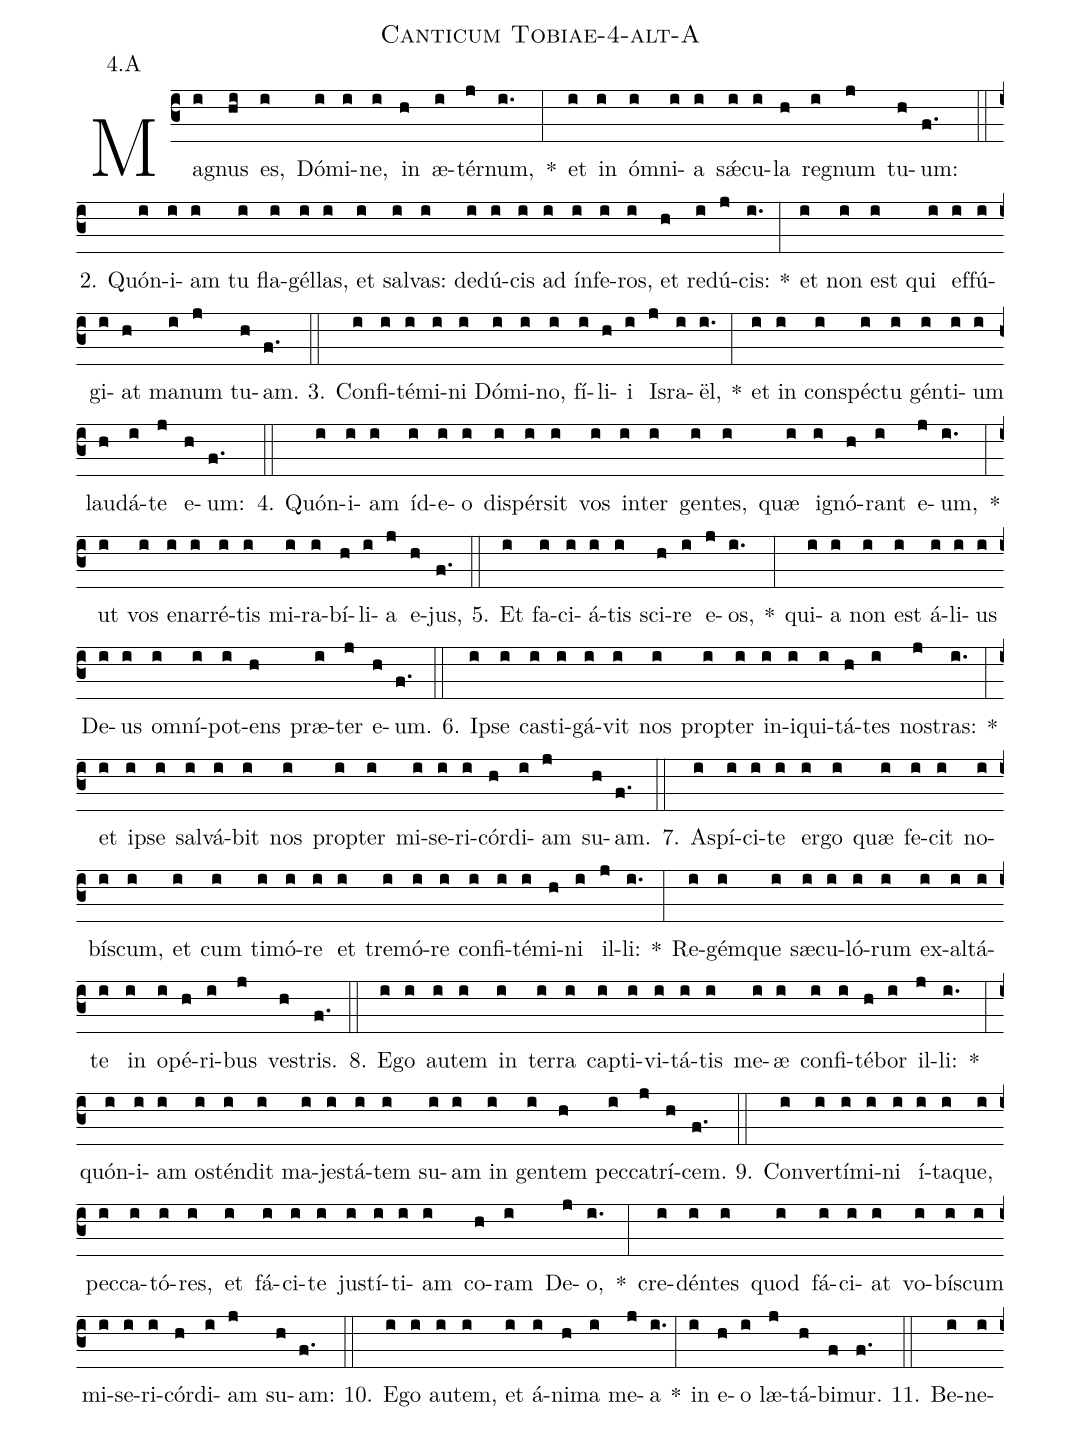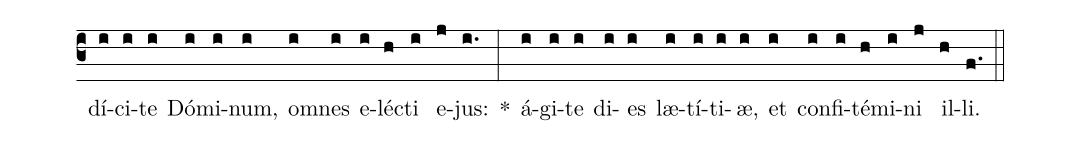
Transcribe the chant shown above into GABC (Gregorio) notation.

name: Canticum Tobiae-4-alt-A;
annotation: 4.A;
%%
(c3)Ma(i)gnus(hi) es,(i) Dó(i)mi(i)ne,(i) in(h) æ(i)tér(j)num,(i.) *(:) et(i) in(i) óm(i)ni(i)a(i) sǽ(i)cu(i)la(h) re(i)gnum(j) tu(h)um:(f.) (::)
2. Quón(i)i(i)am(i) tu(i) fla(i)gél(i)las,(i) et(i) sal(i)vas:(i) de(i)dú(i)cis(i) ad(i) ín(i)fe(i)ros,(i) et(h) re(i)dú(j)cis:(i.) *(:) et(i) non(i) est(i) qui(i) ef(i)fú(i)gi(i)at(h) ma(i)num(j) tu(h)am.(f.) (::)
3. Con(i)fi(i)té(i)mi(i)ni(i) Dó(i)mi(i)no,(i) fí(i)li(h)i(i) Is(j)ra(i)ël,(i.) *(:) et(i) in(i) con(i)spéc(i)tu(i) gén(i)ti(i)um(i) lau(h)dá(i)te(j) e(h)um:(f.) (::)
4. Quón(i)i(i)am(i) íd(i)e(i)o(i) di(i)spér(i)sit(i) vos(i) in(i)ter(i) gen(i)tes,(i) quæ(i) i(i)gnó(h)rant(i) e(j)um,(i.) *(:) ut(i) vos(i) e(i)nar(i)ré(i)tis(i) mi(i)ra(i)bí(h)li(i)a(j) e(h)jus,(f.) (::)
5. Et(i) fa(i)ci(i)á(i)tis(i) sci(h)re(i) e(j)os,(i.) *(:) qui(i)a(i) non(i) est(i) á(i)li(i)us(i) De(i)us(i) om(i)ní(i)pot(i)ens(h) præ(i)ter(j) e(h)um.(f.) (::)
6. Ip(i)se(i) cas(i)ti(i)gá(i)vit(i) nos(i) prop(i)ter(i) in(i)i(i)qui(i)tá(h)tes(i) nos(j)tras:(i.) *(:) et(i) ip(i)se(i) sal(i)vá(i)bit(i) nos(i) prop(i)ter(i) mi(i)se(i)ri(i)cór(h)di(i)am(j) su(h)am.(f.) (::)
7. A(i)spí(i)ci(i)te(i) er(i)go(i) quæ(i) fe(i)cit(i) no(i)bís(i)cum,(i) et(i) cum(i) ti(i)mó(i)re(i) et(i) tre(i)mó(i)re(i) con(i)fi(i)té(i)mi(h)ni(i) il(j)li:(i.) *(:) Re(i)gém(i)que(i) sæ(i)cu(i)ló(i)rum(i) ex(i)al(i)tá(i)te(i) in(i) o(i)pé(h)ri(i)bus(j) ves(h)tris.(f.) (::)
8. E(i)go(i) au(i)tem(i) in(i) ter(i)ra(i) cap(i)ti(i)vi(i)tá(i)tis(i) me(i)æ(i) con(i)fi(i)té(h)bor(i) il(j)li:(i.) *(:) quón(i)i(i)am(i) os(i)tén(i)dit(i) ma(i)jes(i)tá(i)tem(i) su(i)am(i) in(i) gen(i)tem(h) pec(i)ca(j)trí(h)cem.(f.) (::)
9. Con(i)ver(i)tí(i)mi(i)ni(i) í(i)ta(i)que,(i) pec(i)ca(i)tó(i)res,(i) et(i) fá(i)ci(i)te(i) jus(i)tí(i)ti(i)am(i) co(h)ram(i) De(j)o,(i.) *(:) cre(i)dén(i)tes(i) quod(i) fá(i)ci(i)at(i) vo(i)bís(i)cum(i) mi(i)se(i)ri(i)cór(h)di(i)am(j) su(h)am:(f.) (::)
10. E(i)go(i) au(i)tem,(i) et(i) á(i)ni(h)ma(i) me(j)a(i.) *(:) in(i) e(h)o(i) læ(j)tá(h)bi(f)mur.(f.) (::)
11. Be(i)ne(i)dí(i)ci(i)te(i) Dó(i)mi(i)num,(i) om(i)nes(i) e(i)léc(h)ti(i) e(j)jus:(i.) *(:) á(i)gi(i)te(i) di(i)es(i) læ(i)tí(i)ti(i)æ,(i) et(i) con(i)fi(i)té(h)mi(i)ni(j) il(h)li.(f.) (::)
